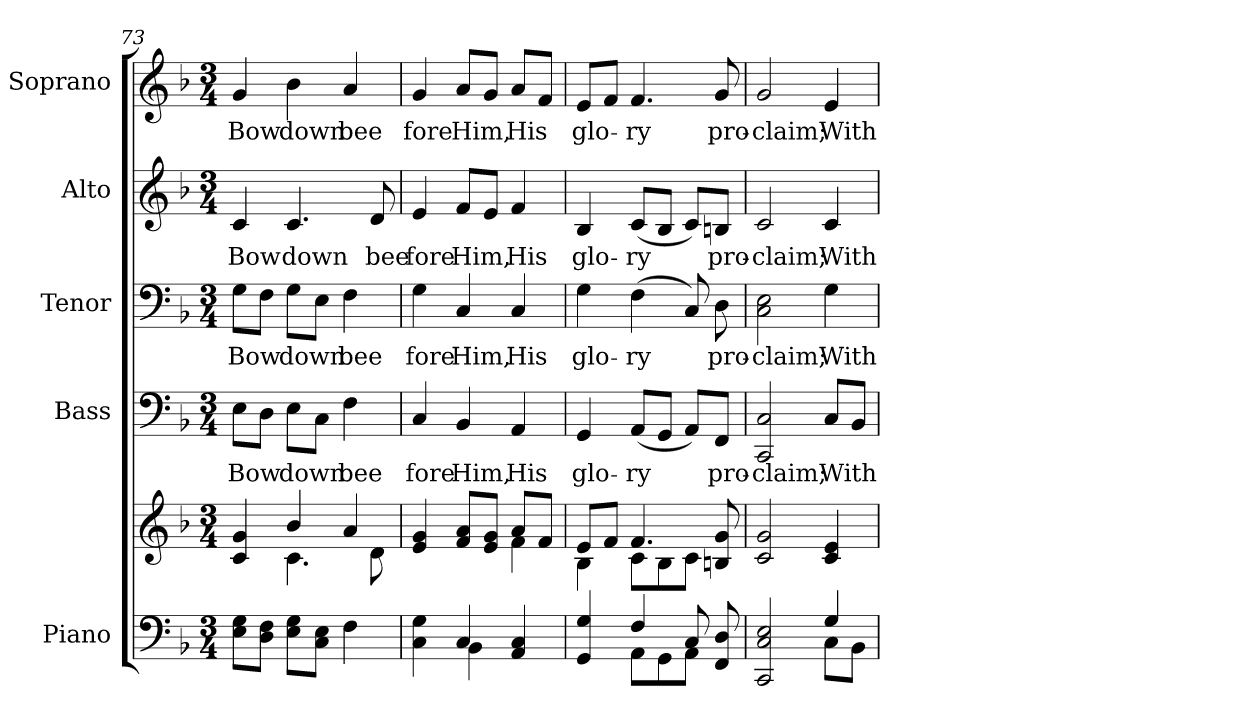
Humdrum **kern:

**kern	**kern	**kern	**text	**kern	**text	**kern	**text	**kern	**text
*part5	*part5	*part4	*part4	*part3	*part3	*part2	*part2	*part1	*part1
*staff6	*staff5	*staff4	*staff4	*staff3	*staff3	*staff2	*staff2	*staff1	*staff1
*I"Piano	*	*I"Bass	*	*I"Tenor	*	*I"Alto	*	*I"Soprano	*
*I'Pno.	*	*I'B.	*	*I'T.	*	*I'A.	*	*I'S.	*
*clefF4	*clefG2	*clefF4	*	*clefF4	*	*clefG2	*	*clefG2	*
*k[b-]	*k[b-]	*k[b-]	*	*k[b-]	*	*k[b-]	*	*k[b-]	*
*F:	*F:	*F:	*	*F:	*	*F:	*	*F:	*
*M3/4	*M3/4	*M3/4	*	*M3/4	*	*M3/4	*	*M3/4	*
=73	=73	=73	=73	=73	=73	=73	=73	=73	=73
*	*^	*	*	*	*	*	*	*	*
!	!	!	!	!LO:LY:b:color=#000000	!	!	!	!	!	!
!	!	!	!	!	!	!LO:LY:b:color=#000000	!	!	!	!
!	!	!	!	!	!	!	!	!LO:LY:b:color=#000000	!	!
!	!	!	!	!	!	!	!	!	!	!LO:LY:b:color=#000000
8Ei\ 8GiL	4ci/ 4gi	4ryy	8Ei\L	Bow	8Gi\L	Bow	4ci/	Bow	4gi/	Bow
8Di\ 8FiJ	.	.	8Di\J	.	8Fi\J	.	.	.	.	.
!	!	!	!	!LO:LY:b:color=#000000	!	!	!	!	!	!
!	!	!	!	!	!	!LO:LY:b:color=#000000	!	!	!	!
!	!	!	!	!	!	!	!	!LO:LY:b:color=#000000	!	!
!	!	!	!	!	!	!	!	!	!	!LO:LY:b:color=#000000
8Ei\ 8GiL	4b-i/	4.ci\	8Ei\L	down	8Gi\L	down	4.ci/	down	4b-i\	down
8Ci\ 8EiJ	.	.	8Ci\J	.	8Ei\J	.	.	.	.	.
!	!	!	!	!LO:LY:b:color=#000000	!	!	!	!	!	!
!	!	!	!	!	!	!LO:LY:b:color=#000000	!	!	!	!
!	!	!	!	!	!	!	!	!	!	!LO:LY:b:color=#000000
4Fi\	4ai/	.	4Fi\	bee	4Fi\	bee	.	.	4ai/	bee
!	!	!	!	!	!	!	!	!LO:LY:b:color=#000000	!	!
.	.	8di\	.	.	.	.	8di/	bee	.	.
!!LO:PB:g=z
=74	=74	=74	=74	=74	=74	=74	=74	=74	=74	=74
*^	*	*	*	*	*	*	*	*	*	*
!	!	!	!	!	!LO:LY:b:color=#000000	!	!	!	!	!	!
!	!	!	!	!	!	!	!LO:LY:b:color=#000000	!	!	!	!
!	!	!	!	!	!	!	!	!	!LO:LY:b:color=#000000	!	!
!	!	!	!	!	!	!	!	!	!	!	!LO:LY:b:color=#000000
4Ci\ 4Gi	4ryy	4ei/ 4gi	2ryy	4Ci/	fore	4Gi\	fore	4ei/	fore	4gi/	fore
!	!	!	!	!	!LO:LY:b:color=#000000	!	!	!	!	!	!
!	!	!	!	!	!	!	!LO:LY:b:color=#000000	!	!	!	!
!	!	!	!	!	!	!	!	!	!LO:LY:b:color=#000000	!	!
!	!	!	!	!	!	!	!	!	!	!	!LO:LY:b:color=#000000
4Ci/	4BB-i\	8fi/ 8aiL	.	4BB-i/	Him,	4Ci/	Him,	8fi/L	Him,	8ai/L	Him,
.	.	8ei/ 8giJ	.	.	.	.	.	8ei/J	.	8gi/J	.
!	!	!	!	!	!LO:LY:b:color=#000000	!	!	!	!	!	!
!	!	!	!	!	!	!	!LO:LY:b:color=#000000	!	!	!	!
!	!	!	!	!	!	!	!	!	!LO:LY:b:color=#000000	!	!
!	!	!	!	!	!	!	!	!	!	!	!LO:LY:b:color=#000000
4AAi/ 4Ci	4ryy	8ai/L	4fi\	4AAi/	His	4Ci/	His	4fi/	His	8ai/L	His
.	.	8fi/J	.	.	.	.	.	.	.	8fi/J	.
=75	=75	=75	=75	=75	=75	=75	=75	=75	=75	=75	=75
!	!	!	!	!	!LO:LY:b:color=#000000	!	!	!	!	!	!
!	!	!	!	!	!	!	!LO:LY:b:color=#000000	!	!	!	!
!	!	!	!	!	!	!	!	!	!LO:LY:b:color=#000000	!	!
!	!	!	!	!	!	!	!	!	!	!	!LO:LY:b:color=#000000
4GGi/ 4Gi	4ryy	8ei/L	4B-i\	4GGi/	glo-	4Gi\	glo-	4B-i/	glo-	8ei/L	glo-
.	.	8fi/J	.	.	.	.	.	.	.	8fi/J	.
!	!	!	!	!	!LO:LY:b:color=#000000	!	!	!	!	!	!
!	!	!	!	!	!	!	!LO:LY:b:color=#000000	!	!	!	!
!	!	!	!	!	!	!	!	!	!LO:LY:b:color=#000000	!	!
!	!	!	!	!	!	!	!	!	!	!	!LO:LY:b:color=#000000
4Fi/	8AAi\L	4.fi/	8ci\L	(8AAi/L	-ry	(4Fi\	-ry	(8ci/L	-ry	4.fi/	-ry
.	8GGi\	.	8B-i\	8GGi/J	.	.	.	8B-i/J	.	.	.
8Ci/	8AAi\J	.	8ci\J	8AAi/L)	.	8Ci/)	.	8ci/L)	.	.	.
!	!	!	!	!	!LO:LY:b:color=#000000	!	!	!	!	!	!
!	!	!	!	!	!	!	!LO:LY:b:color=#000000	!	!	!	!
!	!	!	!	!	!	!	!	!	!LO:LY:b:color=#000000	!	!
!	!	!	!	!	!	!	!	!	!	!	!LO:LY:b:color=#000000
8FFi/ 8Di	8ryy	8Bni/ 8gi	8ryy	8FFi/J	pro-	8Di\	pro-	8Bni/J	pro-	8gi/	pro-
*	*	*v	*v	*	*	*	*	*	*	*	*
=76	=76	=76	=76	=76	=76	=76	=76	=76	=76	=76
*	*	*^	*	*	*	*	*	*	*	*
!	!	!	!	!	!LO:LY:b:color=#000000	!	!	!	!	!	!
*	*	*v	*v	*	*	*	*	*	*	*	*
*	*	*^	*	*	*	*	*	*	*	*
!	!	!	!	!	!	!	!LO:LY:b:color=#000000	!	!	!	!
*	*	*v	*v	*	*	*	*	*	*	*	*
*	*	*^	*	*	*	*	*	*	*	*
!	!	!	!	!	!	!	!	!	!LO:LY:b:color=#000000	!	!
*	*	*v	*v	*	*	*	*	*	*	*	*
*	*	*^	*	*	*	*	*	*	*	*
!	!	!	!	!	!	!	!	!	!	!	!LO:LY:b:color=#000000
*	*	*v	*v	*	*	*	*	*	*	*	*
2CCi/ 2Ci 2Ei	2ryy	2ci/ 2gi	2CCi/ 2Ci	-claim;	2Ci\ 2Ei	-claim;	2ci/	-claim;	2gi/	-claim;
!	!	!	!	!LO:LY:b:color=#000000	!	!	!	!	!	!
!	!	!	!	!	!	!LO:LY:b:color=#000000	!	!	!	!
!	!	!	!	!	!	!	!	!LO:LY:b:color=#000000	!	!
!	!	!	!	!	!	!	!	!	!	!LO:LY:b:color=#000000
4Gi/	8Ci\L	4ci/ 4ei	8Ci/L	With	4Gi\	With	4ci/	With	4ei/	With
.	8BB-i\J	.	8BB-i/J	.	.	.	.	.	.	.
*v	*v	*	*	*	*	*	*	*	*	*
=	=	=	=	=	=	=	=	=	=
*-	*-	*-	*-	*-	*-	*-	*-	*-	*-
